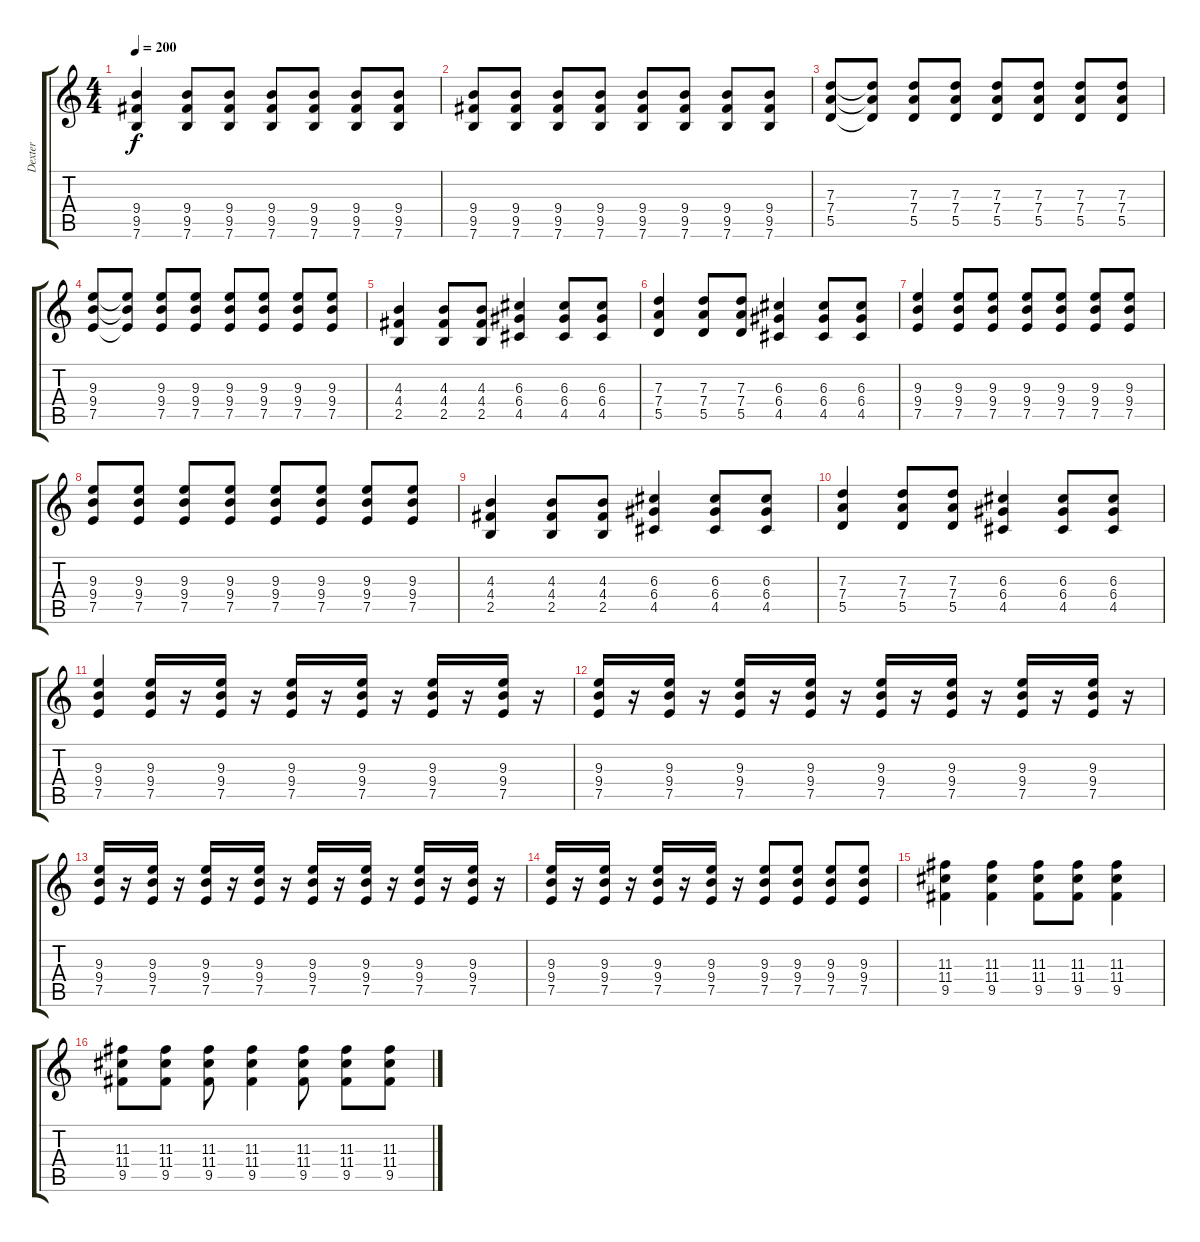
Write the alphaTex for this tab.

\track ("Dexter" "Dexter") {instrument distortionguitar}
\staff {score tabs}
\tuning (E4 B3 G3 D3 A2 E2) {hide}
\ts (4 4)
\tempo 200
\clef g2
\ks c
(9.4 9.5 7.6).4{dy f} (9.4 9.5 7.6).8 (9.4 9.5 7.6).8 (9.4 9.5 7.6).8 (9.4 9.5 7.6).8 (9.4 9.5 7.6).8 (9.4 9.5 7.6).8 |
(9.4 9.5 7.6).8 (9.4 9.5 7.6).8 (9.4 9.5 7.6).8 (9.4 9.5 7.6).8 (9.4 9.5 7.6).8 (9.4 9.5 7.6).8 (9.4 9.5 7.6).8 (9.4 9.5 7.6).8 |
(7.3 7.4 5.5).8 (7.3{t} 7.4{t} 5.5{t}).8 (7.3 7.4 5.5).8 (7.3 7.4 5.5).8 (7.3 7.4 5.5).8 (7.3 7.4 5.5).8 (7.3 7.4 5.5).8 (7.3 7.4 5.5).8 |
(9.3 9.4 7.5).8 (9.3{t} 9.4{t} 7.5{t}).8 (9.3 9.4 7.5).8 (9.3 9.4 7.5).8 (9.3 9.4 7.5).8 (9.3 9.4 7.5).8 (9.3 9.4 7.5).8 (9.3 9.4 7.5).8 |
(4.3 4.4 2.5).4 (4.3 4.4 2.5).8 (4.3 4.4 2.5).8 (6.3 6.4 4.5).4 (6.3 6.4 4.5).8 (6.3 6.4 4.5).8 |
(7.3 7.4 5.5).4 (7.3 7.4 5.5).8 (7.3 7.4 5.5).8 (6.3 6.4 4.5).4 (6.3 6.4 4.5).8 (6.3 6.4 4.5).8 |
(9.3 9.4 7.5).4 (9.3 9.4 7.5).8 (9.3 9.4 7.5).8 (9.3 9.4 7.5).8 (9.3 9.4 7.5).8 (9.3 9.4 7.5).8 (9.3 9.4 7.5).8 |
(9.3 9.4 7.5).8 (9.3 9.4 7.5).8 (9.3 9.4 7.5).8 (9.3 9.4 7.5).8 (9.3 9.4 7.5).8 (9.3 9.4 7.5).8 (9.3 9.4 7.5).8 (9.3 9.4 7.5).8 |
(4.3 4.4 2.5).4 (4.3 4.4 2.5).8 (4.3 4.4 2.5).8 (6.3 6.4 4.5).4 (6.3 6.4 4.5).8 (6.3 6.4 4.5).8 |
(7.3 7.4 5.5).4 (7.3 7.4 5.5).8 (7.3 7.4 5.5).8 (6.3 6.4 4.5).4 (6.3 6.4 4.5).8 (6.3 6.4 4.5).8 |
(9.3 9.4 7.5).4 (9.3 9.4 7.5).16 r.16 (9.3 9.4 7.5).16 r.16 (9.3 9.4 7.5).16 r.16 (9.3 9.4 7.5).16 r.16 (9.3 9.4 7.5).16 r.16 (9.3 9.4 7.5).16 r.16 |
(9.3 9.4 7.5).16 r.16 (9.3 9.4 7.5).16 r.16 (9.3 9.4 7.5).16 r.16 (9.3 9.4 7.5).16 r.16 (9.3 9.4 7.5).16 r.16 (9.3 9.4 7.5).16 r.16 (9.3 9.4 7.5).16 r.16 (9.3 9.4 7.5).16 r.16 |
(9.3 9.4 7.5).16 r.16 (9.3 9.4 7.5).16 r.16 (9.3 9.4 7.5).16 r.16 (9.3 9.4 7.5).16 r.16 (9.3 9.4 7.5).16 r.16 (9.3 9.4 7.5).16 r.16 (9.3 9.4 7.5).16 r.16 (9.3 9.4 7.5).16 r.16 |
(9.3 9.4 7.5).16 r.16 (9.3 9.4 7.5).16 r.16 (9.3 9.4 7.5).16 r.16 (9.3 9.4 7.5).16 r.16 (9.3 9.4 7.5).8 (9.3 9.4 7.5).8 (9.3 9.4 7.5).8 (9.3 9.4 7.5).8 |
(11.3 11.4 9.5).4 (11.3 11.4 9.5).4 (11.3 11.4 9.5).8 (11.3 11.4 9.5).8 (11.3 11.4 9.5).4 |
(11.3 11.4 9.5).8 (11.3 11.4 9.5).8 (11.3 11.4 9.5).8 (11.3 11.4 9.5).4 (11.3 11.4 9.5).8 (11.3 11.4 9.5).8 (11.3 11.4 9.5).8
